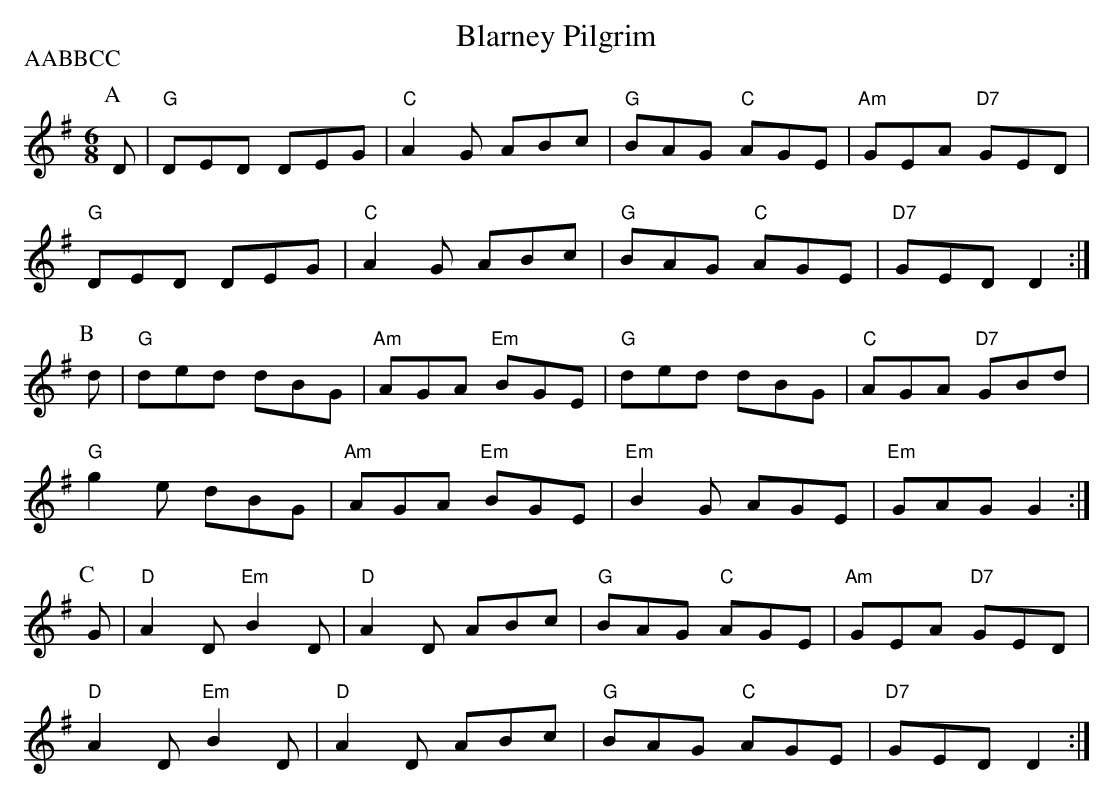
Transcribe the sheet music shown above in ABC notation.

X:1
T:Blarney Pilgrim
P:AABBCC
M:6/8
K:G
P:A
D|"G"DED DEG|"C"A2G ABc|"G"BAG "C"AGE|"Am"GEA "D7"GED|
"G"DED DEG|"C"A2G ABc|"G"BAG "C"AGE|"D7"GED D2:|
P:B
d|"G"ded dBG|"Am"AGA "Em"BGE|"G"ded dBG|"C"AGA "D7"GBd|
"G"g2e dBG|"Am"AGA "Em"BGE|"Em"B2G AGE|"Em"GAG G2:|
P:C
G|"D"A2D "Em"B2D|"D"A2D ABc|"G"BAG "C"AGE|"Am"GEA "D7"GED|
"D"A2D "Em"B2D|"D"A2D ABc|"G"BAG "C"AGE|"D7"GED D2:|
